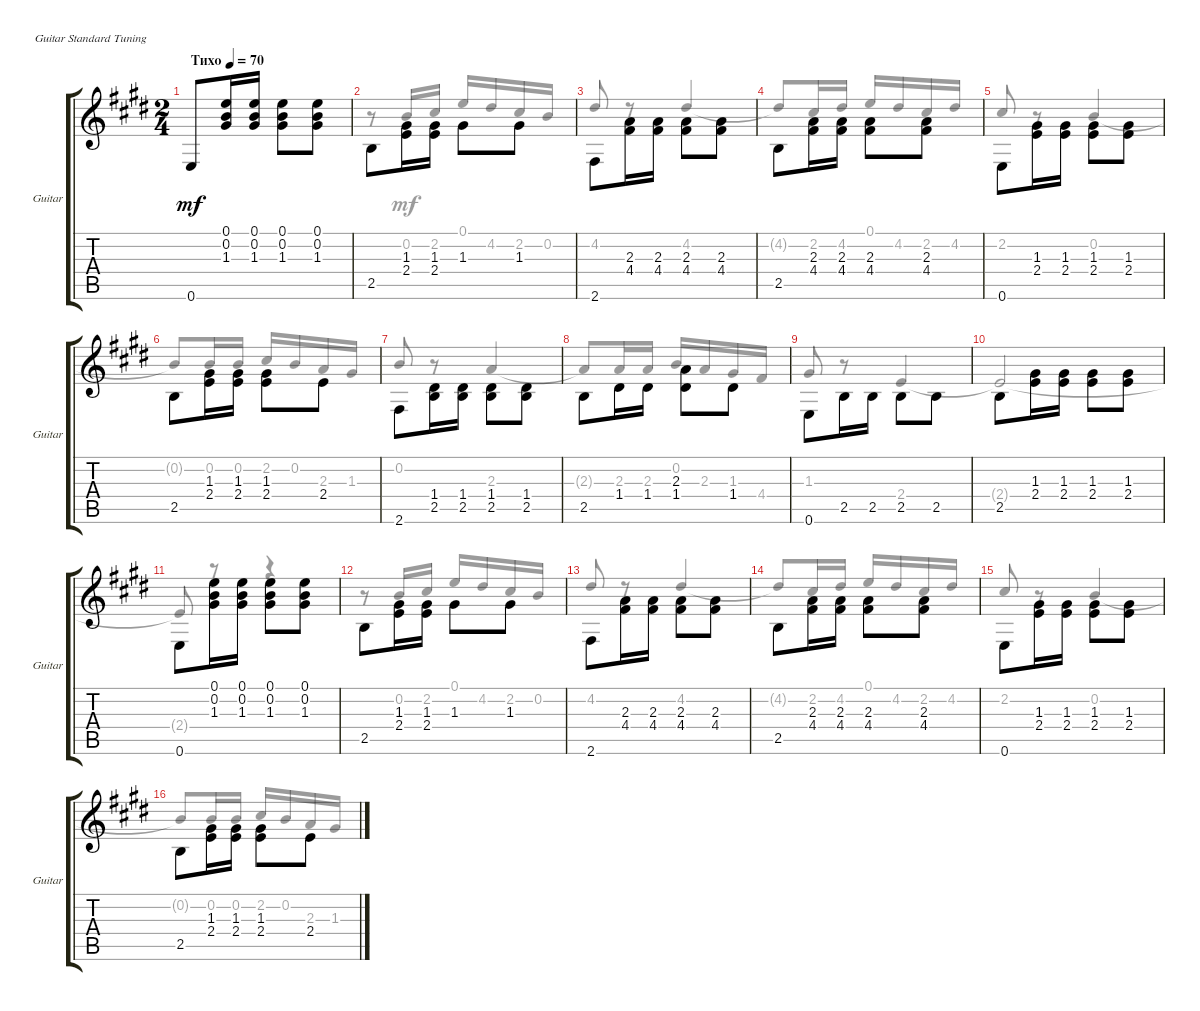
\defaultSystemsLayout 4
\bracketExtendMode groupsimilarinstruments
\useSystemSignSeparator
\singleTrackTrackNamePolicy allsystems
\multiTrackTrackNamePolicy allsystems
\firstSystemTrackNameOrientation horizontal
\otherSystemsTrackNameOrientation horizontal
\track ("Guitar" "Guitar") {instrument acousticguitarsteel}
\staff {score tabs}
\tuning (E4 B3 G3 D3 A2 E2)
\voice
\ts (2 4)
\tempo (70 "Тихо")
\clef g2
\scale
0.27734
\ks e
0.6.8{dy mf instrument acousticguitarsteel} (1.3 0.2 0.1).16 (0.1 0.2 1.3).16 (1.3 0.1 0.2).8 (0.2 0.1 1.3).8 |
\scale
0.145185 2.5.8{beam invert} (2.4 1.3).16 (1.3 2.4).16 1.3.8{beam invert} 1.3.8 |
\scale
0.192493 2.6.8{beam invert} (4.4 2.3).16 (2.3 4.4).16 (4.4 2.3).8{beam invert} (4.4 2.3).8 |
\scale
0.192493 2.5.8{beam invert} (4.4 2.3).16 (2.3 4.4).16 (4.4 2.3).8{beam invert} (2.3 4.4).8 |
\scale
0.192493 0.6.8{beam invert} (2.4 1.3).16 (2.4 1.3).16 (2.4 1.3).8{beam invert} (2.4 1.3).8 |
2.5.8{beam invert} (2.4 1.3).16 (1.3 2.4).16 (2.4 1.3).8{beam invert} 2.4.8 |
2.6.8{beam invert} (2.5 1.4).16 (1.4 2.5).16 (2.5 1.4).8{beam invert} (1.4 2.5).8 |
2.5.8{beam invert} 1.4.16 1.4.16 (1.4 2.3).8{beam invert} 1.4.8 |
0.6.8{beam invert} 2.5.16 2.5.16 2.5.8{beam invert} 2.5.8 |
2.5.8{beam invert} (2.4 1.3).16 (1.3 2.4).16 (1.3 2.4).8{beam invert} (1.3 2.4).8 |
0.6.8{beam invert} (1.3 0.2 0.1).16 (0.1 0.2 1.3).16 (1.3 0.1 0.2).8{beam invert} (1.3 0.2 0.1).8 |
2.5.8{beam invert} (2.4 1.3).16 (1.3 2.4).16 1.3.8{beam invert} 1.3.8 |
2.6.8{beam invert} (4.4 2.3).16 (2.3 4.4).16 (4.4 2.3).8{beam invert} (4.4 2.3).8 |
2.5.8{beam invert} (4.4 2.3).16 (2.3 4.4).16 (4.4 2.3).8{beam invert} (2.3 4.4).8 |
0.6.8{beam invert} (2.4 1.3).16 (2.4 1.3).16 (2.4 1.3).8{beam invert} (2.4 1.3).8 |
2.5.8{beam invert} (2.4 1.3).16 (1.3 2.4).16 (2.4 1.3).8{beam invert} 2.4.8
\voice
\clef g2
\ottava regular
\simile none
\scale
0.27734
\ks e
|
\scale
0.145185 r.8{beam invert} 0.2.16{beam invert} 2.2.16 0.1.16{beam invert} 4.2.16 2.2.16 0.2.16 |
\scale
0.192493 4.2.8{beam invert} r.8{beam invert} 4.2.4{beam invert} |
\scale
0.192493 4.2{t}.8{beam invert} 2.2.16 4.2.16 0.1.16{beam invert} 4.2.16 2.2.16 4.2.16 |
\scale
0.192493 2.2.8{beam invert} r.8{beam invert} 0.2.4{beam invert} |
0.2{t}.8{beam invert} 0.2.16 0.2.16 2.2.16{beam invert} 0.2.16 2.3.16 1.3.16 |
0.2.8{beam invert} r.8{beam invert} 2.3.4{beam invert} |
2.3{t}.8{beam invert} 2.3.16 2.3.16 0.2.16{beam invert} 2.3.16 1.3.16 4.4.16 |
1.3.8{beam invert} r.8{beam invert} 2.4.4{beam invert} |
2.4{t}.2{beam invert} |
2.4{t}.8{beam invert} r.8{beam invert} r.4 |
r.8{beam invert} 0.2.16{beam invert} 2.2.16 0.1.16{beam invert} 4.2.16 2.2.16 0.2.16 |
4.2.8{beam invert} r.8{beam invert} 4.2.4{beam invert} |
4.2{t}.8{beam invert} 2.2.16 4.2.16 0.1.16{beam invert} 4.2.16 2.2.16 4.2.16 |
2.2.8{beam invert} r.8{beam invert} 0.2.4{beam invert} |
0.2{t}.8{beam invert} 0.2.16 0.2.16 2.2.16{beam invert} 0.2.16 2.3.16 1.3.16
